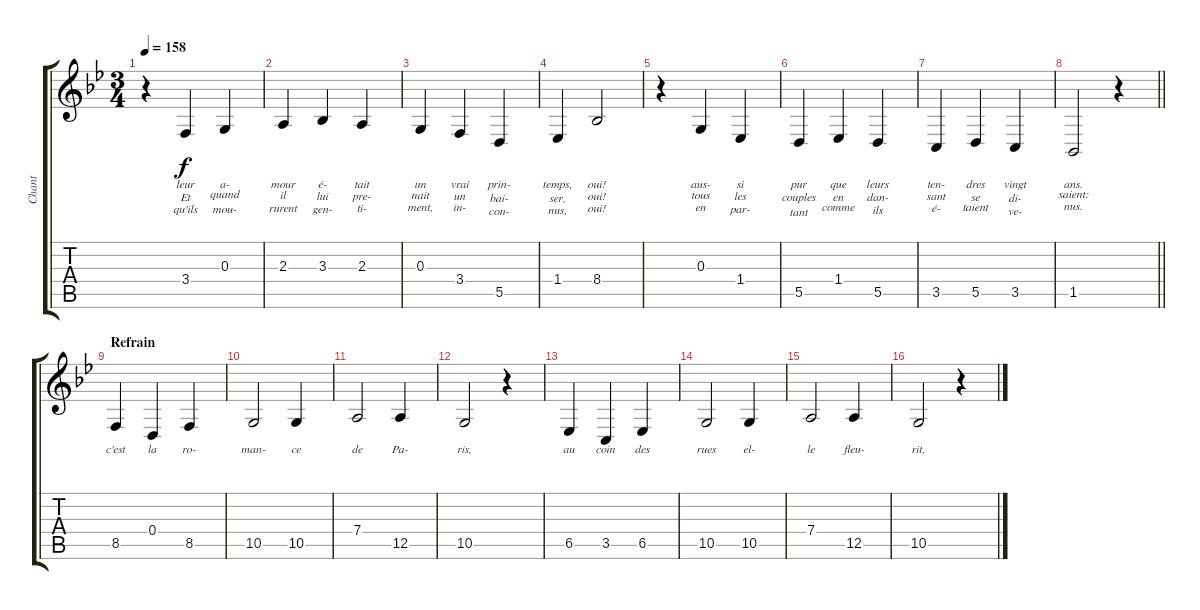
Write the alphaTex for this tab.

\track ("Chant" "Chant") {instrument vibraphone}
\staff {score tabs}
\tuning (E4 B3 G3 D3 A2 E2) {hide}
\ts (3 4)
\tempo 158
\clef g2
\ks bb
r.4{dy f} 3.4.4{lyrics (0 "leur") lyrics (1 "Et") lyrics (2 "qu'ils") lyrics (3 "") lyrics (4 "")} 0.3.4{lyrics (0 "a-") lyrics (1 "quand") lyrics (2 "mou-") lyrics (3 "") lyrics (4 "")} |
2.3.4{lyrics (0 "mour") lyrics (1 "il") lyrics (2 "rurent") lyrics (3 "") lyrics (4 "")} 3.3.4{lyrics (0 "é-") lyrics (1 "lui") lyrics (2 "gen-") lyrics (3 "") lyrics (4 "")} 2.3.4{lyrics (0 "tait") lyrics (1 "pre-") lyrics (2 "ti-") lyrics (3 "") lyrics (4 "")} |
0.3.4{lyrics (0 "un") lyrics (1 "nait") lyrics (2 "ment,") lyrics (3 "") lyrics (4 "")} 3.4.4{lyrics (0 "vrai") lyrics (1 "un") lyrics (2 "in-") lyrics (3 "") lyrics (4 "")} 5.5.4{lyrics (0 "prin-") lyrics (1 "bai-") lyrics (2 "con-") lyrics (3 "") lyrics (4 "")} |
1.4.4{lyrics (0 "temps,") lyrics (1 "ser,") lyrics (2 "nus,") lyrics (3 "") lyrics (4 "")} 8.4.2{lyrics (0 "oui!") lyrics (1 "oui!") lyrics (2 "oui!") lyrics (3 "") lyrics (4 "")} |
r.4 0.3.4{lyrics (0 "aus-") lyrics (1 "tous") lyrics (2 "en") lyrics (3 "") lyrics (4 "")} 1.4.4{lyrics (0 "si") lyrics (1 "les") lyrics (2 "par-") lyrics (3 "") lyrics (4 "")} |
5.5.4{lyrics (0 "pur") lyrics (1 "couples") lyrics (2 "tant") lyrics (3 "") lyrics (4 "")} 1.4.4{lyrics (0 "que") lyrics (1 "en") lyrics (2 "comme") lyrics (3 "") lyrics (4 "")} 5.5.4{lyrics (0 "leurs") lyrics (1 "dan-") lyrics (2 "ils") lyrics (3 "") lyrics (4 "")} |
3.5.4{lyrics (0 "ten-") lyrics (1 "sant") lyrics (2 "é-") lyrics (3 "") lyrics (4 "")} 5.5.4{lyrics (0 "dres") lyrics (1 "se") lyrics (2 "taient") lyrics (3 "") lyrics (4 "")} 3.5.4{lyrics (0 "vingt") lyrics (1 "di-") lyrics (2 "ve-") lyrics (3 "") lyrics (4 "")} |
\barLineRight lightlight
1.5.2{lyrics (0 "ans.") lyrics (1 "saient:") lyrics (2 "nus.") lyrics (3 "") lyrics (4 "")} r.4 |
\section ("" "Refrain")
8.5.4{lyrics (0 "c'est") lyrics (1 "") lyrics (2 "") lyrics (3 "") lyrics (4 "")} 0.4.4{lyrics (0 "la") lyrics (1 "") lyrics (2 "") lyrics (3 "") lyrics (4 "")} 8.5.4{lyrics (0 "ro-") lyrics (1 "") lyrics (2 "") lyrics (3 "") lyrics (4 "")} |
10.5.2{lyrics (0 "man-") lyrics (1 "") lyrics (2 "") lyrics (3 "") lyrics (4 "")} 10.5.4{lyrics (0 "ce") lyrics (1 "") lyrics (2 "") lyrics (3 "") lyrics (4 "")} |
7.4.2{lyrics (0 "de") lyrics (1 "") lyrics (2 "") lyrics (3 "") lyrics (4 "")} 12.5.4{lyrics (0 "Pa-") lyrics (1 "") lyrics (2 "") lyrics (3 "") lyrics (4 "")} |
10.5.2{lyrics (0 "ris,") lyrics (1 "") lyrics (2 "") lyrics (3 "") lyrics (4 "")} r.4 |
6.5.4{lyrics (0 "au") lyrics (1 "") lyrics (2 "") lyrics (3 "") lyrics (4 "")} 3.5.4{lyrics (0 "coin") lyrics (1 "") lyrics (2 "") lyrics (3 "") lyrics (4 "")} 6.5.4{lyrics (0 "des") lyrics (1 "") lyrics (2 "") lyrics (3 "") lyrics (4 "")} |
10.5.2{lyrics (0 "rues") lyrics (1 "") lyrics (2 "") lyrics (3 "") lyrics (4 "")} 10.5.4{lyrics (0 "el-") lyrics (1 "") lyrics (2 "") lyrics (3 "") lyrics (4 "")} |
7.4.2{lyrics (0 "le") lyrics (1 "") lyrics (2 "") lyrics (3 "") lyrics (4 "")} 12.5.4{lyrics (0 "fleu-") lyrics (1 "") lyrics (2 "") lyrics (3 "") lyrics (4 "")} |
10.5.2{lyrics (0 "rit,") lyrics (1 "") lyrics (2 "") lyrics (3 "") lyrics (4 "")} r.4
